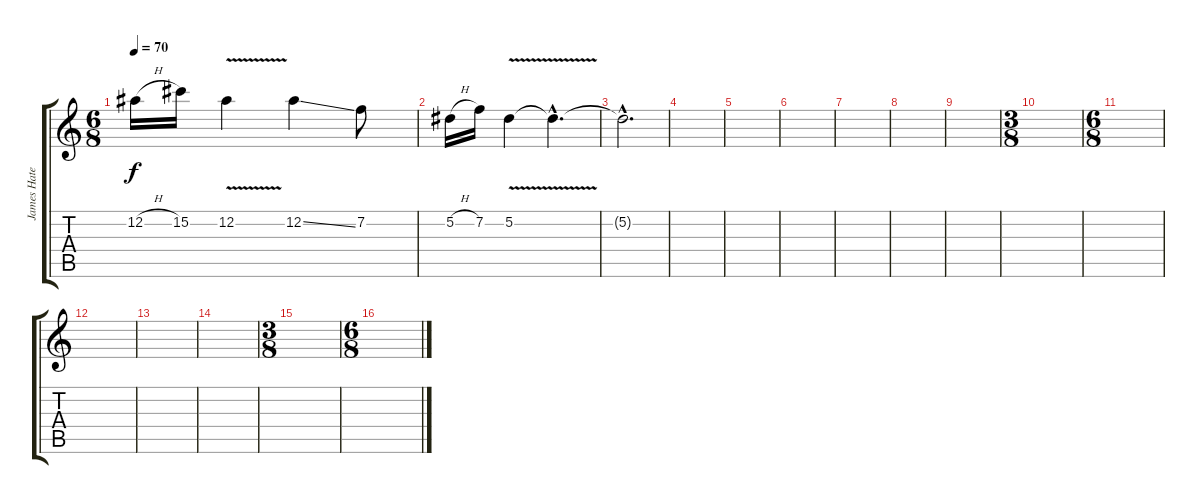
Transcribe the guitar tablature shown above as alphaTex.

\track ("James Hatefild - Distortion" "James Hate") {instrument distortionguitar}
\staff {score tabs}
\tuning (Eb4 Bb3 Gb3 Db3 Ab2 Eb2) {hide}
\ts (6 8)
\tempo 70
\clef g2
\ks c
12.2{h}.16{dy f} 15.2.16 12.2{v}.4 12.2{ss}.4 7.2.8 |
5.2{h}.16 7.2.16 5.2{v}.4 5.2{hac t}.4{d} |
5.2{hac t}.2{d} |
|
|
|
|
|
|
\ts (3 8)
|
\ts (6 8)
|
|
|
|
\ts (3 8)
|
\ts (6 8)
